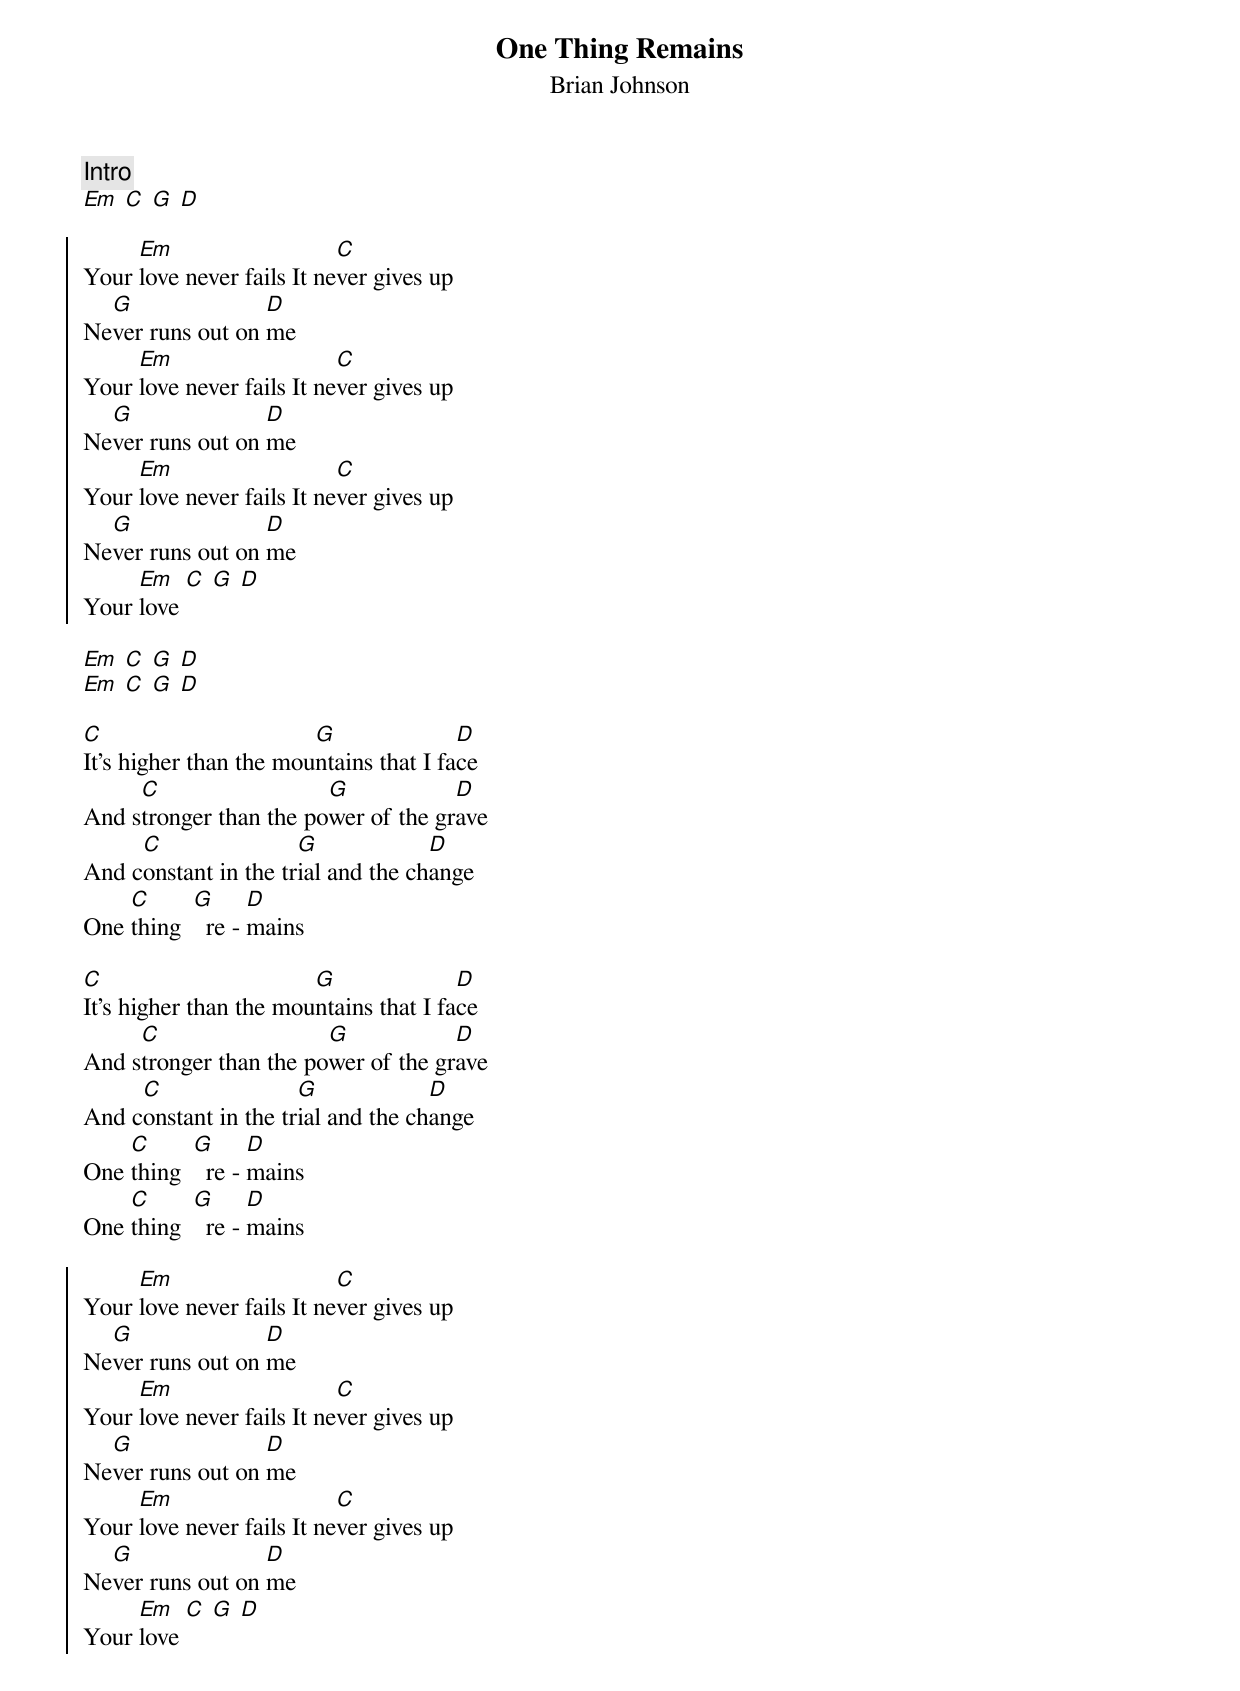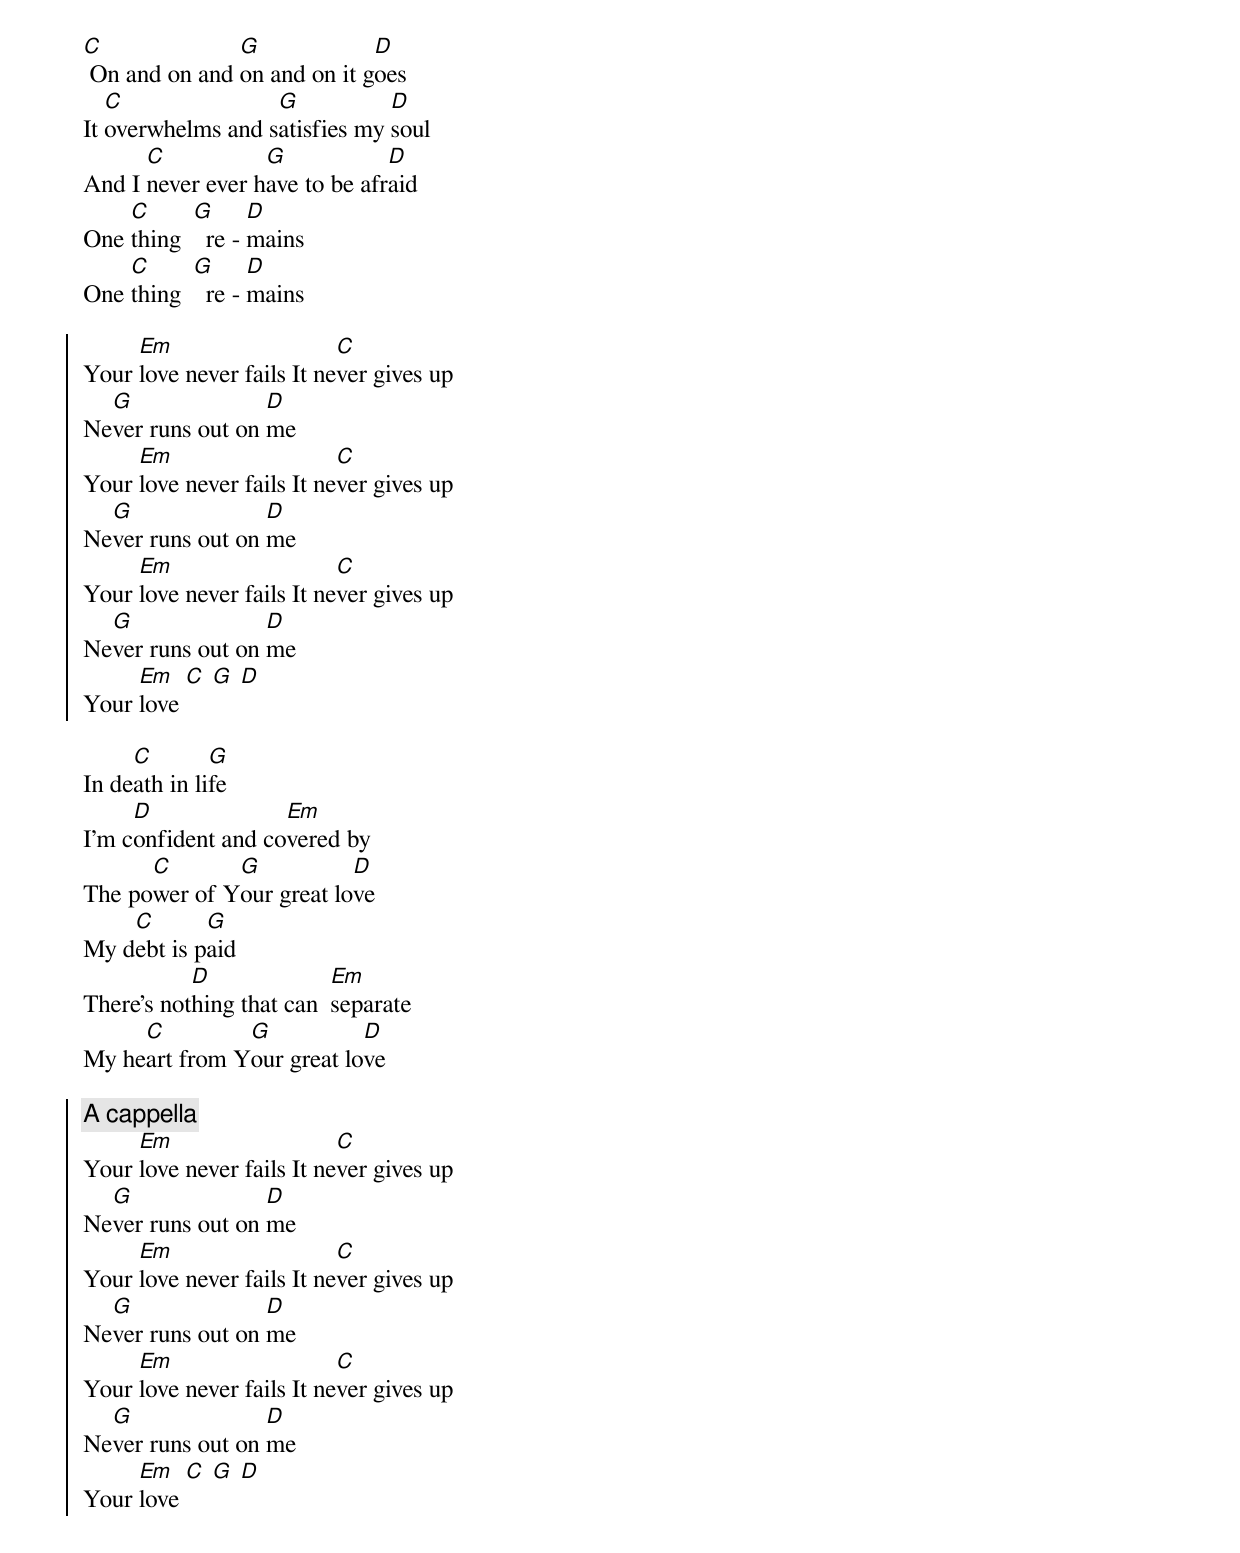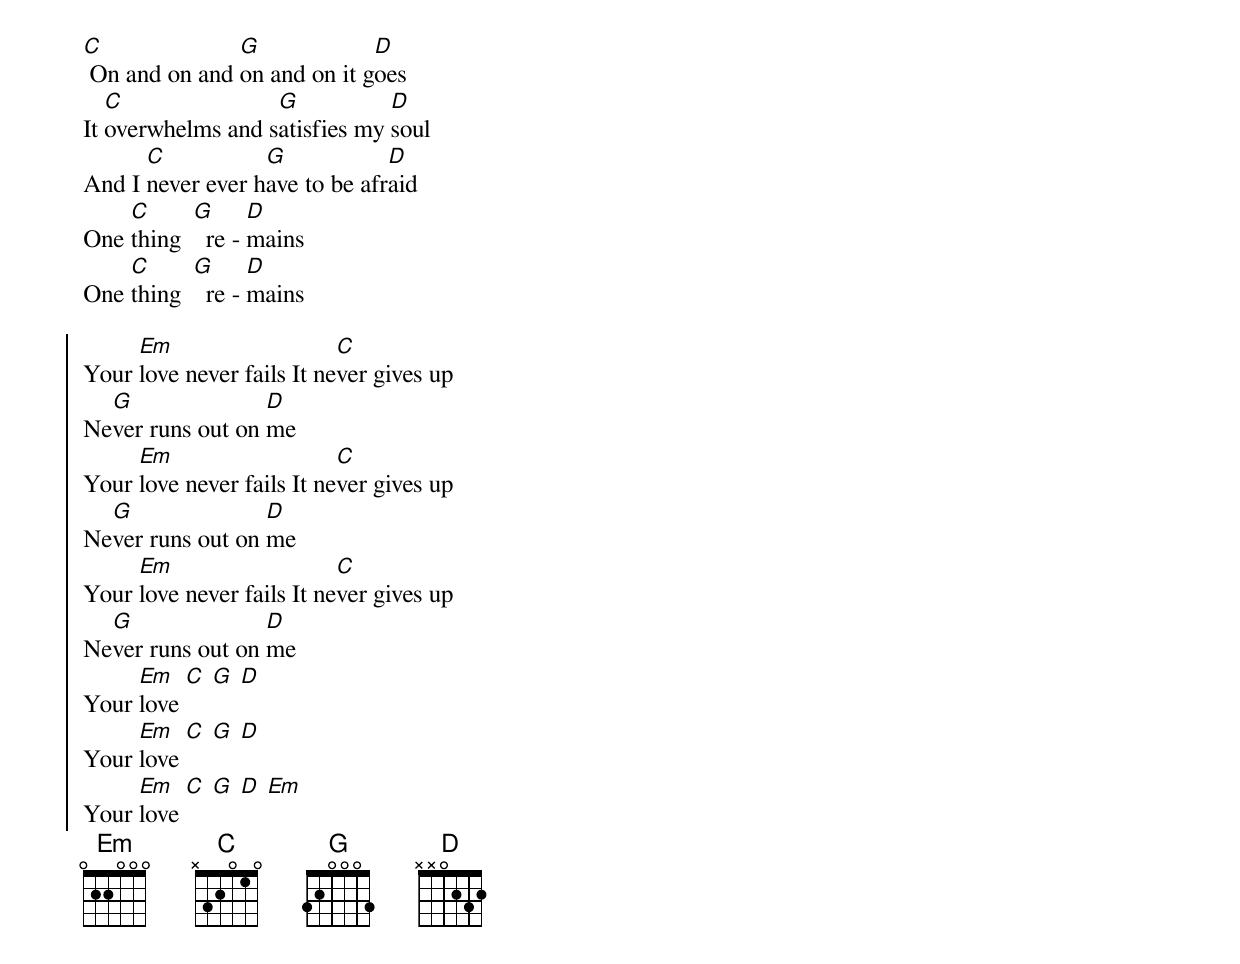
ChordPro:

{title:One Thing Remains}
{subtitle:Brian Johnson}
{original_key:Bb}
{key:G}
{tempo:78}
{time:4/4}
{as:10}

{c:Intro}
[Em] [C] [G] [D]

{soc}
Your [Em]love never fails It ne[C]ver gives up
Ne[G]ver runs out on [D]me
Your [Em]love never fails It ne[C]ver gives up
Ne[G]ver runs out on [D]me
Your [Em]love never fails It ne[C]ver gives up
Ne[G]ver runs out on [D]me
Your [Em]love [C] [G] [D]
{eoc}

[Em] [C] [G] [D]
[Em] [C] [G] [D]

[C]It’s higher than the mou[G]ntains that I fa[D]ce
And s[C]tronger than the po[G]wer of the gr[D]ave
And c[C]onstant in the tr[G]ial and the ch[D]ange
One [C]thing  [G]  re - [D]mains

[C]It’s higher than the mou[G]ntains that I fa[D]ce
And s[C]tronger than the po[G]wer of the gr[D]ave
And c[C]onstant in the tr[G]ial and the ch[D]ange
One [C]thing  [G]  re - [D]mains
One [C]thing  [G]  re - [D]mains

{soc}
Your [Em]love never fails It ne[C]ver gives up
Ne[G]ver runs out on [D]me
Your [Em]love never fails It ne[C]ver gives up
Ne[G]ver runs out on [D]me
Your [Em]love never fails It ne[C]ver gives up
Ne[G]ver runs out on [D]me
Your [Em]love [C] [G] [D]
{eoc}

[C] On and on and [G]on and on it g[D]oes
It [C]overwhelms and s[G]atisfies my [D]soul
And I [C]never ever h[G]ave to be afr[D]aid
One [C]thing  [G]  re - [D]mains
One [C]thing  [G]  re - [D]mains

{soc}
Your [Em]love never fails It ne[C]ver gives up
Ne[G]ver runs out on [D]me
Your [Em]love never fails It ne[C]ver gives up
Ne[G]ver runs out on [D]me
Your [Em]love never fails It ne[C]ver gives up
Ne[G]ver runs out on [D]me
Your [Em]love [C] [G] [D]
{eoc}

{sob}
In de[C]ath in li[G]fe
I'm c[D]onfident and co[Em]vered by
The po[C]wer of Y[G]our great lo[D]ve
My d[C]ebt is p[G]aid
There's not[D]hing that can  [Em]separate
My he[C]art from Y[G]our great lo[D]ve
{eob}

{soc}
{c:A cappella}
Your [Em]love never fails It ne[C]ver gives up
Ne[G]ver runs out on [D]me
Your [Em]love never fails It ne[C]ver gives up
Ne[G]ver runs out on [D]me
Your [Em]love never fails It ne[C]ver gives up
Ne[G]ver runs out on [D]me
Your [Em]love [C] [G] [D]
{eoc}

[C] On and on and [G]on and on it g[D]oes
It [C]overwhelms and s[G]atisfies my [D]soul
And I [C]never ever h[G]ave to be afr[D]aid
One [C]thing  [G]  re - [D]mains
One [C]thing  [G]  re - [D]mains

{soc}
Your [Em]love never fails It ne[C]ver gives up
Ne[G]ver runs out on [D]me
Your [Em]love never fails It ne[C]ver gives up
Ne[G]ver runs out on [D]me
Your [Em]love never fails It ne[C]ver gives up
Ne[G]ver runs out on [D]me
Your [Em]love [C] [G] [D]
Your [Em]love [C] [G] [D]
Your [Em]love [C] [G] [D] [Em]
{eoc}
